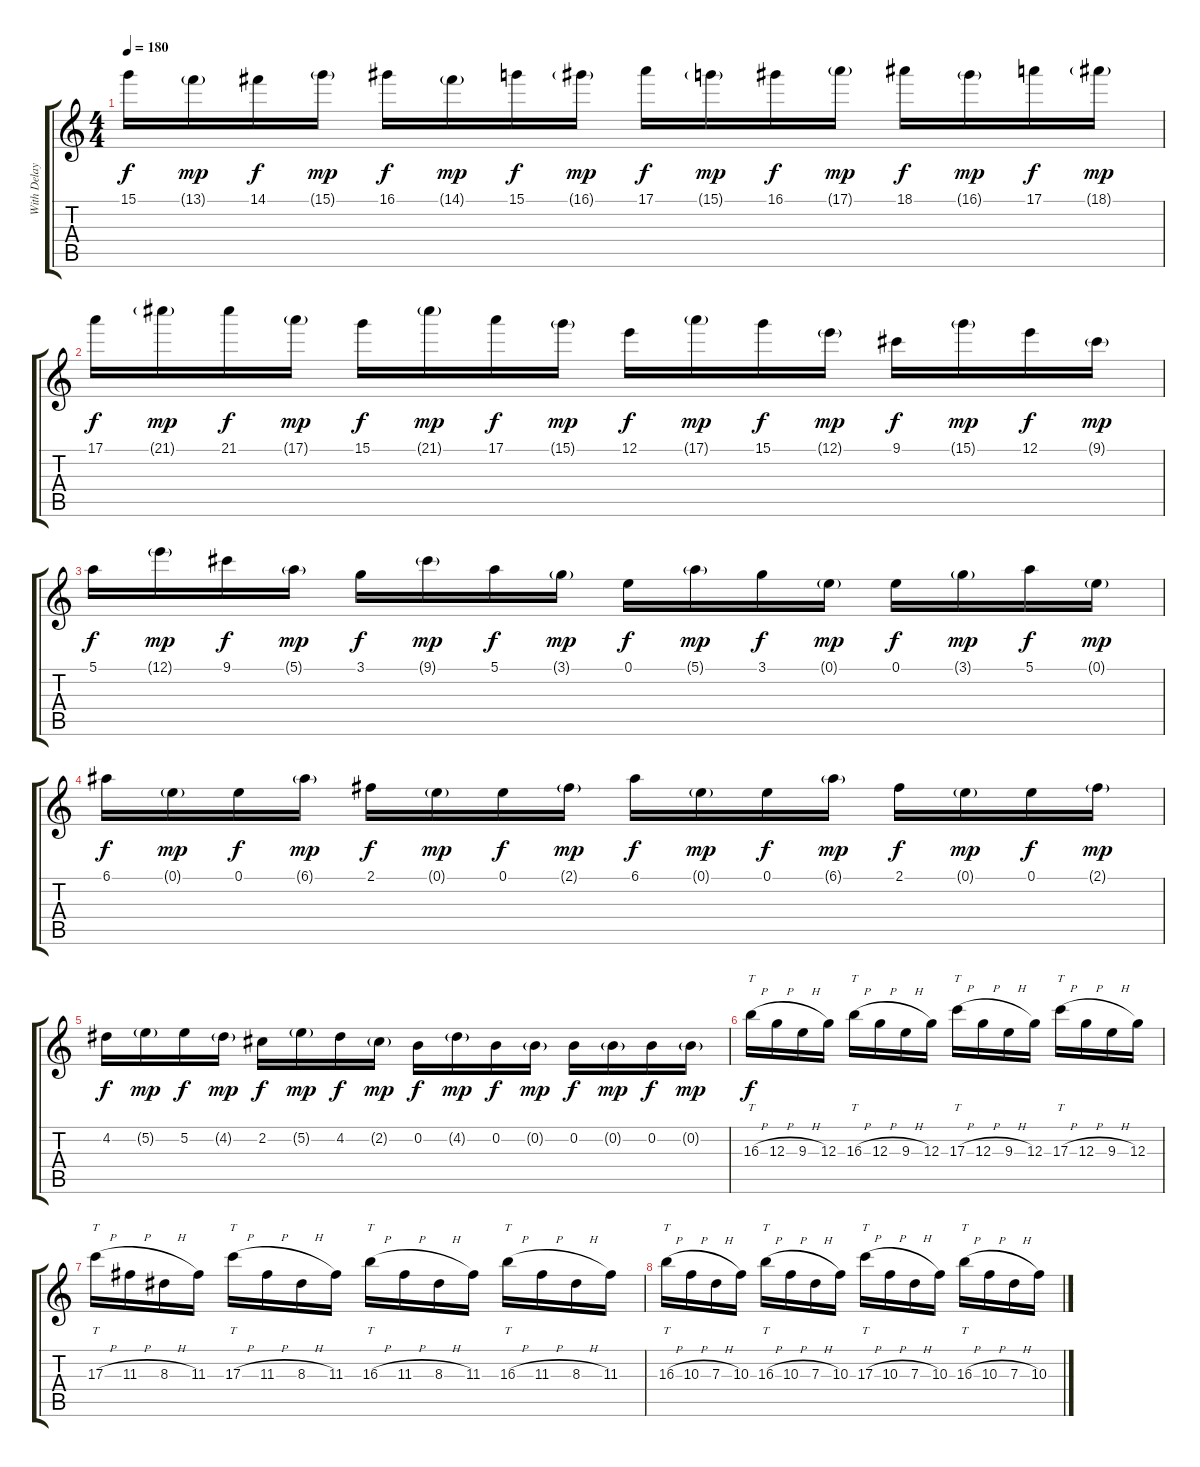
\track ("With Delay Notes" "With Delay") {instrument distortionguitar}
\staff {score tabs}
\tuning (E4 B3 G3 D3 A2 E2) {hide}
\ts (4 4)
\tempo 180
\clef g2
\ks c
15.1.16{dy f} 13.1{g}.16{dy mp} 14.1.16{dy f} 15.1{g}.16{dy mp} 16.1.16{dy f} 14.1{g}.16{dy mp} 15.1.16{dy f} 16.1{g}.16{dy mp} 17.1.16{dy f} 15.1{g}.16{dy mp} 16.1.16{dy f} 17.1{g}.16{dy mp} 18.1.16{dy f} 16.1{g}.16{dy mp} 17.1.16{dy f} 18.1{g}.16{dy mp} |
17.1.16{dy f} 21.1{g}.16{dy mp} 21.1.16{dy f} 17.1{g}.16{dy mp} 15.1.16{dy f} 21.1{g}.16{dy mp} 17.1.16{dy f} 15.1{g}.16{dy mp} 12.1.16{dy f} 17.1{g}.16{dy mp} 15.1.16{dy f} 12.1{g}.16{dy mp} 9.1.16{dy f} 15.1{g}.16{dy mp} 12.1.16{dy f} 9.1{g}.16{dy mp} |
5.1.16{dy f} 12.1{g}.16{dy mp} 9.1.16{dy f} 5.1{g}.16{dy mp} 3.1.16{dy f} 9.1{g}.16{dy mp} 5.1.16{dy f} 3.1{g}.16{dy mp} 0.1.16{dy f} 5.1{g}.16{dy mp} 3.1.16{dy f} 0.1{g}.16{dy mp} 0.1.16{dy f} 3.1{g}.16{dy mp} 5.1.16{dy f} 0.1{g}.16{dy mp} |
6.1.16{dy f} 0.1{g}.16{dy mp} 0.1.16{dy f} 6.1{g}.16{dy mp} 2.1.16{dy f} 0.1{g}.16{dy mp} 0.1.16{dy f} 2.1{g}.16{dy mp} 6.1.16{dy f} 0.1{g}.16{dy mp} 0.1.16{dy f} 6.1{g}.16{dy mp} 2.1.16{dy f} 0.1{g}.16{dy mp} 0.1.16{dy f} 2.1{g}.16{dy mp} |
4.2.16{dy f} 5.2{g}.16{dy mp} 5.2.16{dy f} 4.2{g}.16{dy mp} 2.2.16{dy f} 5.2{g}.16{dy mp} 4.2.16{dy f} 2.2{g}.16{dy mp} 0.2.16{dy f} 4.2{g}.16{dy mp} 0.2.16{dy f} 0.2{g}.16{dy mp} 0.2.16{dy f} 0.2{g}.16{dy mp} 0.2.16{dy f} 0.2{g}.16{dy mp} |
16.3{h}.16{tt dy f} 12.3{h}.16 9.3{h}.16 12.3.16 16.3{h}.16{tt} 12.3{h}.16 9.3{h}.16 12.3.16 17.3{h}.16{tt} 12.3{h}.16 9.3{h}.16 12.3.16 17.3{h}.16{tt} 12.3{h}.16 9.3{h}.16 12.3.16 |
17.3{h}.16{tt} 11.3{h}.16 8.3{h}.16 11.3.16 17.3{h}.16{tt} 11.3{h}.16 8.3{h}.16 11.3.16 16.3{h}.16{tt} 11.3{h}.16 8.3{h}.16 11.3.16 16.3{h}.16{tt} 11.3{h}.16 8.3{h}.16 11.3.16 |
16.3{h}.16{tt} 10.3{h}.16 7.3{h}.16 10.3.16 16.3{h}.16{tt} 10.3{h}.16 7.3{h}.16 10.3.16 17.3{h}.16{tt} 10.3{h}.16 7.3{h}.16 10.3.16 16.3{h}.16{tt} 10.3{h}.16 7.3{h}.16 10.3.16
